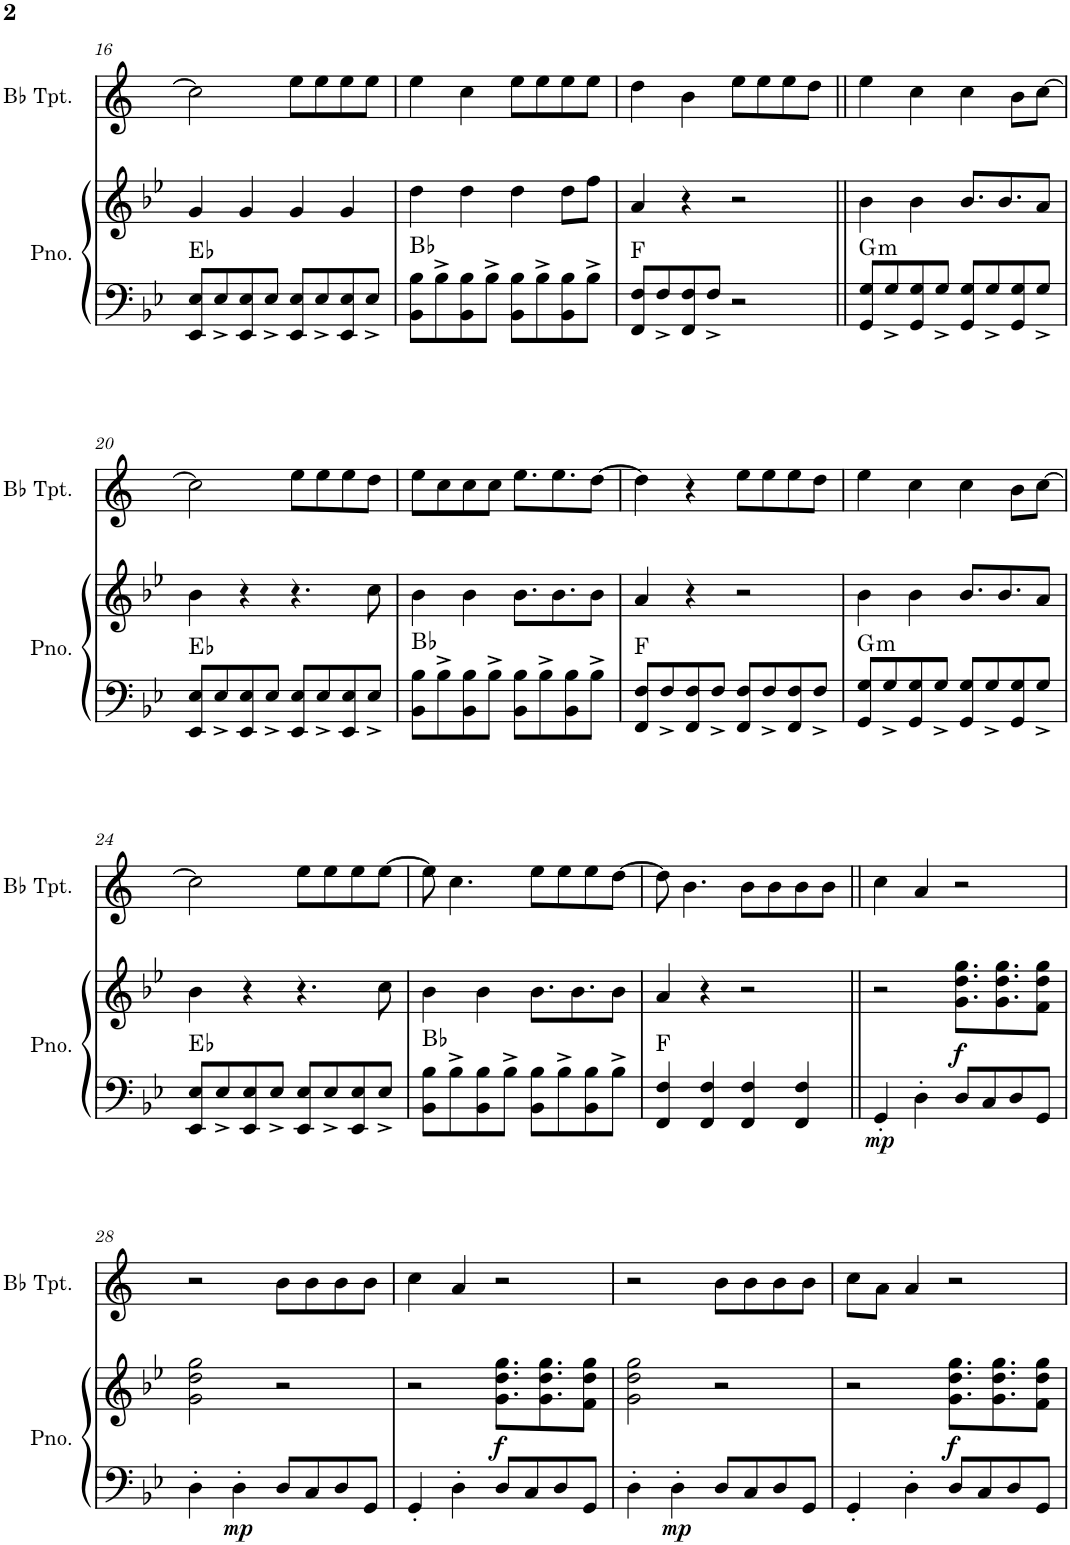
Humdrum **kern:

**kern	**kern	**dynam	**harte	**kern
*part2	*part2	*part2	*part2	*part1
*staff3	*staff2	*staff2/3	*	*staff1
*I"Piano	*	*	*	*I"Bb Trumpet
*I'Pno.	*	*	*	*I'Bb Tpt.
!!LO:PB:g=z
*clefF4	*clefG2	*	*	*clefG2
*	*	*	*	*Trd1c2
*k[b-e-]	*k[b-e-]	*	*	*k[]
*M4/4	*M4/4	*	*	*M4/4
=16	=16	=16	=16	=16
8EE-/ 8E-/L	4g/	.	Eb:maj	2cc\]
8E-^/	.	.	.	.
8EE-/ 8E-/	4g/	.	.	.
8E-^/J	.	.	.	.
8EE-/ 8E-/L	4g/	.	.	8ee\L
8E-^/	.	.	.	8ee\
8EE-/ 8E-/	4g/	.	.	8ee\
8E-^/J	.	.	.	8ee\J
=17	=17	=17	=17	=17
8BB-\ 8B-\L	4dd\	.	Bb:maj	4ee\
8B-^\	.	.	.	.
8BB-\ 8B-\	4dd\	.	.	4cc\
8B-^\J	.	.	.	.
8BB-\ 8B-\L	4dd\	.	.	8ee\L
8B-^\	.	.	.	8ee\
8BB-\ 8B-\	8dd\L	.	.	8ee\
8B-^\J	8ff\J	.	.	8ee\J
=18	=18	=18	=18	=18
8FF/ 8F/L	4a/	.	F:maj	4dd\
8F^/	.	.	.	.
8FF/ 8F/	4r	.	.	4b\
8F^/J	.	.	.	.
2r	2r	.	.	8ee\L
.	.	.	.	8ee\
.	.	.	.	8ee\
.	.	.	.	8dd\J
=19||	=19||	=19||	=19||	=19||
!	!	!	!LO:H:kt=m	!
8GG/ 8G/L	4b-\	.	G:min	4ee\
8G^/	.	.	.	.
8GG/ 8G/	4b-\	.	.	4cc\
8G^/J	.	.	.	.
8GG/ 8G/L	8.b-/L	.	.	4cc\
8G^/	.	.	.	.
.	8.b-/	.	.	.
8GG/ 8G/	.	.	.	8b\L
8G^/J	8a/J	.	.	[8cc\J
!!LO:LB:g=z
=20	=20	=20	=20	=20
8EE-/ 8E-/L	4b-\	.	Eb:maj	2cc\]
8E-^/	.	.	.	.
8EE-/ 8E-/	4r	.	.	.
8E-^/J	.	.	.	.
8EE-/ 8E-/L	4.r	.	.	8ee\L
8E-^/	.	.	.	8ee\
8EE-/ 8E-/	.	.	.	8ee\
8E-^/J	8cc\	.	.	8dd\J
=21	=21	=21	=21	=21
8BB-\ 8B-\L	4b-\	.	Bb:maj	8ee\L
8B-^\	.	.	.	8cc\
8BB-\ 8B-\	4b-\	.	.	8cc\
8B-^\J	.	.	.	8cc\J
8BB-\ 8B-\L	8.b-\L	.	.	8.ee\L
8B-^\	.	.	.	.
.	8.b-\	.	.	8.ee\
8BB-\ 8B-\	.	.	.	.
8B-^\J	8b-\J	.	.	[8dd\J
=22	=22	=22	=22	=22
8FF/ 8F/L	4a/	.	F:maj	4dd\]
8F^/	.	.	.	.
8FF/ 8F/	4r	.	.	4r
8F^/J	.	.	.	.
8FF/ 8F/L	2r	.	.	8ee\L
8F^/	.	.	.	8ee\
8FF/ 8F/	.	.	.	8ee\
8F^/J	.	.	.	8dd\J
=23	=23	=23	=23	=23
!	!	!	!LO:H:kt=m	!
8GG/ 8G/L	4b-\	.	G:min	4ee\
8G^/	.	.	.	.
8GG/ 8G/	4b-\	.	.	4cc\
8G^/J	.	.	.	.
8GG/ 8G/L	8.b-/L	.	.	4cc\
8G^/	.	.	.	.
.	8.b-/	.	.	.
8GG/ 8G/	.	.	.	8b\L
8G^/J	8a/J	.	.	[8cc\J
!!LO:LB:g=z
=24	=24	=24	=24	=24
8EE-/ 8E-/L	4b-\	.	Eb:maj	2cc\]
8E-^/	.	.	.	.
8EE-/ 8E-/	4r	.	.	.
8E-^/J	.	.	.	.
8EE-/ 8E-/L	4.r	.	.	8ee\L
8E-^/	.	.	.	8ee\
8EE-/ 8E-/	.	.	.	8ee\
8E-^/J	8cc\	.	.	[8ee\J
=25	=25	=25	=25	=25
8BB-\ 8B-\L	4b-\	.	Bb:maj	8ee\]
8B-^\	.	.	.	4.cc\
8BB-\ 8B-\	4b-\	.	.	.
8B-^\J	.	.	.	.
8BB-\ 8B-\L	8.b-\L	.	.	8ee\L
8B-^\	.	.	.	8ee\
.	8.b-\	.	.	.
8BB-\ 8B-\	.	.	.	8ee\
8B-^\J	8b-\J	.	.	[8dd\J
=26	=26	=26	=26	=26
4FF/ 4F/	4a/	.	F:maj	8dd\]
.	.	.	.	4.b\
4FF/ 4F/	4r	.	.	.
4FF/ 4F/	2r	.	.	8b\L
.	.	.	.	8b\
4FF/ 4F/	.	.	.	8b\
.	.	.	.	8b\J
=27||	=27||	=27||	=27||	=27||
!	!	!LO:DY:b=2	!	!
4GG'/	2r	mp	.	4cc\
4D'\	.	.	.	4a/
!	!	!LO:DY:b	!	!
8D/L	8.g\ 8.dd\ 8.gg\L	f	.	2r
8C/	.	.	.	.
.	8.g\ 8.dd\ 8.gg\	.	.	.
8D/	.	.	.	.
8GG/J	8f\ 8dd\ 8gg\J	.	.	.
!!LO:LB:g=z
=28	=28	=28	=28	=28
4D'\	2g\ 2dd\ 2gg\	.	.	2r
!	!	!LO:DY:b=2	!	!
4D'\	.	mp	.	.
8D/L	2r	.	.	8b\L
8C/	.	.	.	8b\
8D/	.	.	.	8b\
8GG/J	.	.	.	8b\J
=29	=29	=29	=29	=29
4GG'/	2r	.	.	4cc\
4D'\	.	.	.	4a/
!	!	!LO:DY:b	!	!
8D/L	8.g\ 8.dd\ 8.gg\L	f	.	2r
8C/	.	.	.	.
.	8.g\ 8.dd\ 8.gg\	.	.	.
8D/	.	.	.	.
8GG/J	8f\ 8dd\ 8gg\J	.	.	.
=30	=30	=30	=30	=30
4D'\	2g\ 2dd\ 2gg\	.	.	2r
!	!	!LO:DY:b=2	!	!
4D'\	.	mp	.	.
8D/L	2r	.	.	8b\L
8C/	.	.	.	8b\
8D/	.	.	.	8b\
8GG/J	.	.	.	8b\J
=31	=31	=31	=31	=31
4GG'/	2r	.	.	8cc\L
.	.	.	.	8a\J
4D'\	.	.	.	4a/
!	!	!LO:DY:b	!	!
8D/L	8.g\ 8.dd\ 8.gg\L	f	.	2r
8C/	.	.	.	.
.	8.g\ 8.dd\ 8.gg\	.	.	.
8D/	.	.	.	.
8GG/J	8f\ 8dd\ 8gg\J	.	.	.
=	=	=	=	=
*-	*-	*-	*-	*-
